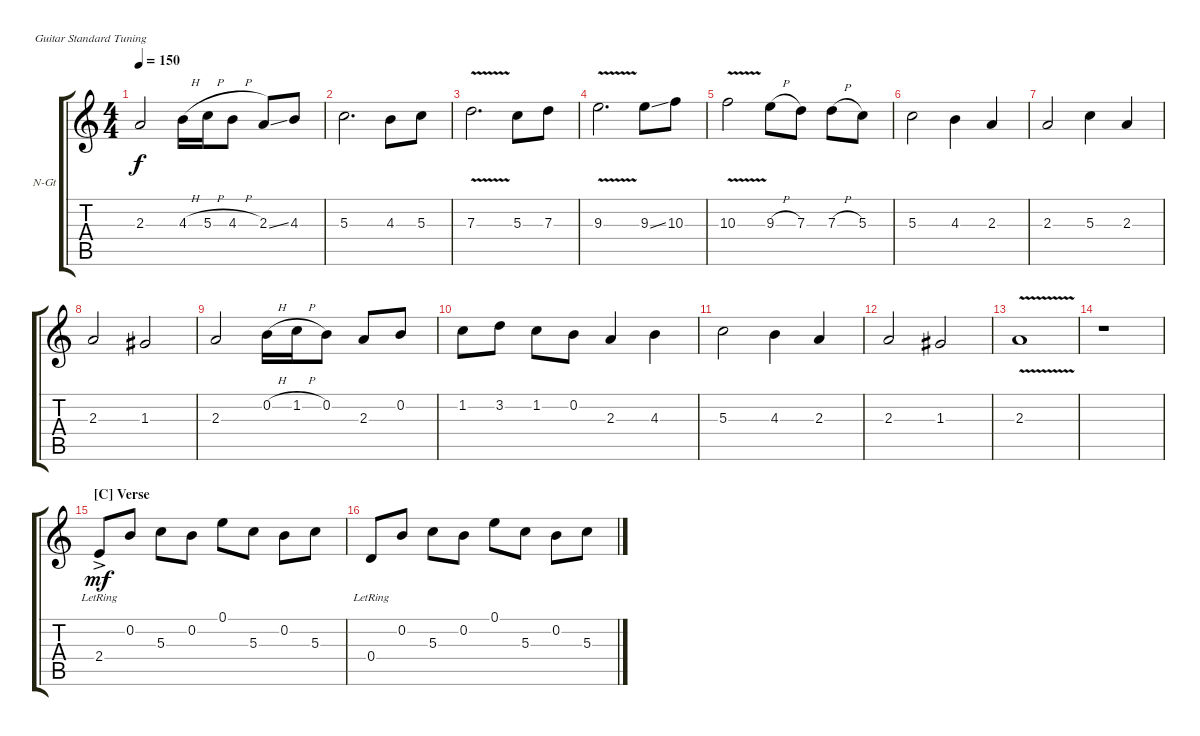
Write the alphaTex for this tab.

\bracketExtendMode groupsimilarinstruments
\firstSystemTrackNameOrientation horizontal
\otherSystemsTrackNameOrientation horizontal
\track ("Solo Guitar" "N-Gt") {instrument acousticguitarnylon}
\staff {score tabs}
\tuning (E4 B3 G3 D3 A2 E2)
\ts (4 4)
\tempo 150
\clef g2
\ks c
2.3.2{dy f} 4.3{h}.16 5.3{h}.16 4.3{h}.8 2.3{ss}.8 4.3.8 |
5.3.2{d} 4.3.8 5.3.8 |
7.3{v}.2{d} 5.3.8 7.3.8 |
9.3{v}.2{d} 9.3{ss}.8 10.3.8 |
10.3{v}.2 9.3{h}.8 7.3.8 7.3{h}.8 5.3.8 |
5.3.2 4.3.4 2.3.4 |
2.3.2 5.3.4 2.3.4 |
2.3.2 1.3.2 |
2.3.2 0.2{h}.16 1.2{h}.16 0.2.8 2.3.8 0.2.8 |
1.2.8 3.2.8 1.2.8 0.2.8 2.3.4 4.3.4 |
5.3.2 4.3.4 2.3.4 |
2.3.2 1.3.2 |
2.3{v}.1 |
r.1 |
\section ("C" "Verse")
2.4{ac lr}.8{dy mf} 0.2.8 5.3.8 0.2.8 0.1.8 5.3.8 0.2.8 5.3.8 |
0.4{lr}.8 0.2.8 5.3.8 0.2.8 0.1.8 5.3.8 0.2.8 5.3.8
